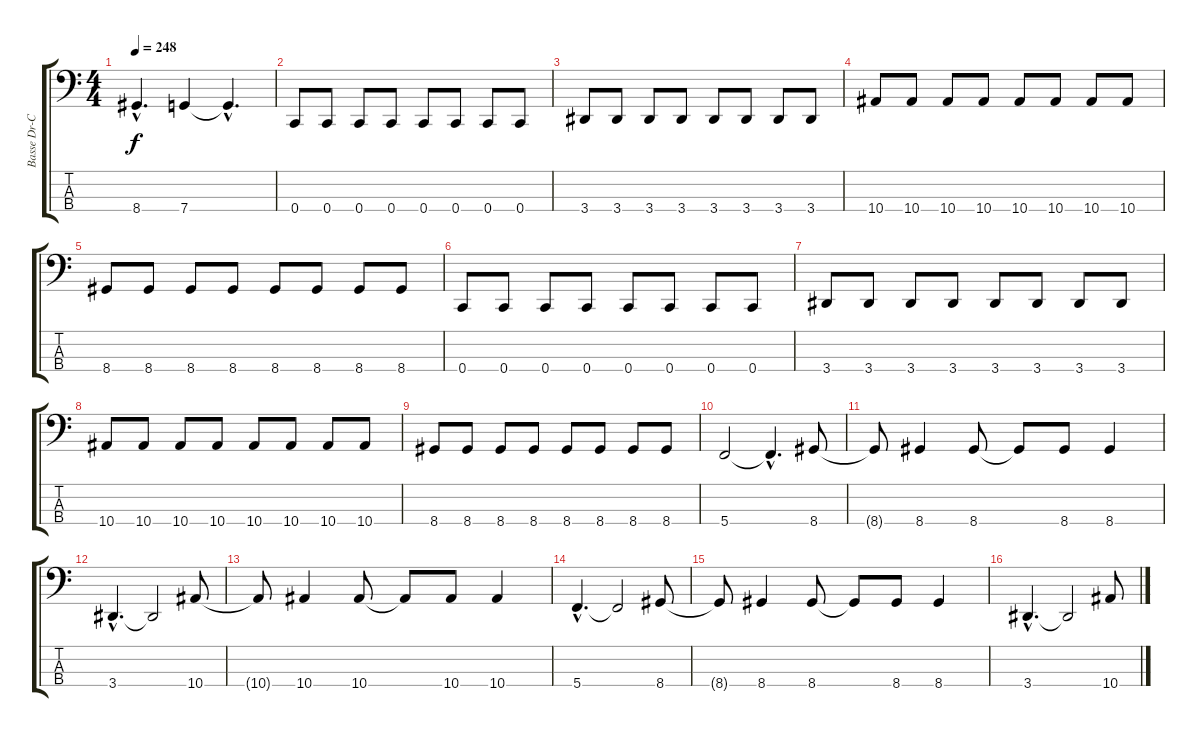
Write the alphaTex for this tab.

\track ("Basse Dr-C" "Basse Dr-C") {instrument electricbasspick}
\staff {score tabs}
\tuning (F2 C2 G1 C1) {hide}
\ts (4 4)
\tempo 248
\clef f4
\ks c
8.4{hac}.4{d dy f} 7.4.4 7.4{hac t}.4{d} |
0.4.8 0.4.8 0.4.8 0.4.8 0.4.8 0.4.8 0.4.8 0.4.8 |
3.4.8 3.4.8 3.4.8 3.4.8 3.4.8 3.4.8 3.4.8 3.4.8 |
10.4.8 10.4.8 10.4.8 10.4.8 10.4.8 10.4.8 10.4.8 10.4.8 |
8.4.8 8.4.8 8.4.8 8.4.8 8.4.8 8.4.8 8.4.8 8.4.8 |
0.4.8 0.4.8 0.4.8 0.4.8 0.4.8 0.4.8 0.4.8 0.4.8 |
3.4.8 3.4.8 3.4.8 3.4.8 3.4.8 3.4.8 3.4.8 3.4.8 |
10.4.8 10.4.8 10.4.8 10.4.8 10.4.8 10.4.8 10.4.8 10.4.8 |
8.4.8 8.4.8 8.4.8 8.4.8 8.4.8 8.4.8 8.4.8 8.4.8 |
5.4.2 5.4{hac t}.4{d} 8.4.8 |
8.4{t}.8 8.4.4 8.4.8 8.4{t}.8 8.4.8 8.4.4 |
3.4{hac}.4{d} 3.4{t}.2 10.4.8 |
10.4{t}.8 10.4.4 10.4.8 10.4{t}.8 10.4.8 10.4.4 |
5.4{hac}.4{d} 5.4{t}.2 8.4.8 |
8.4{t}.8 8.4.4 8.4.8 8.4{t}.8 8.4.8 8.4.4 |
3.4{hac}.4{d} 3.4{t}.2 10.4.8
